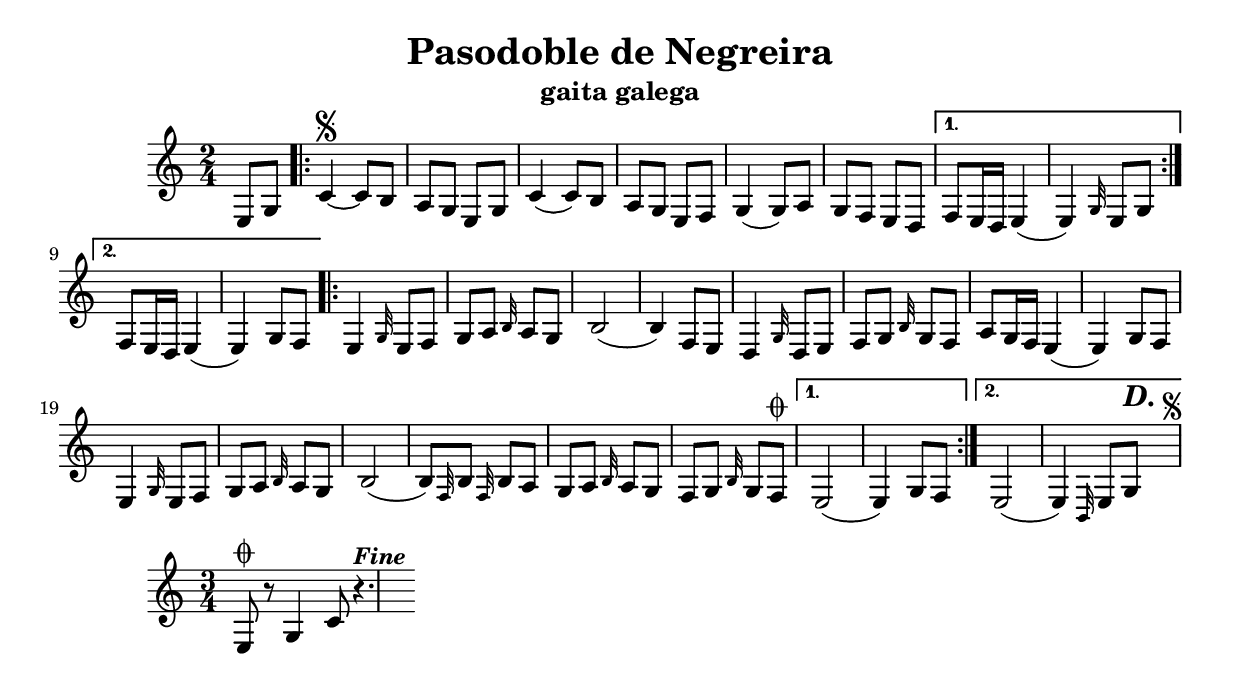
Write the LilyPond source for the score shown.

% Pasodobre de Negreira
%
% Copyright 2014 by Nito Martinez
%
% This program is free software: you can redistribute it and/or modify
% it under the terms of the GNU General Public License as published by
% the Free Software Foundation, either version 3 of the License, or
% (at your option) any later version.
% Tradicional
\version "2.16.0"
\header {
title = "Pasodoble de Negreira"
%composer = "tradicional"
instrument = "gaita galega"
}

%
% Master file for Galician Bagpipe
%

% Copyright 2013 by Nito Martinez
%
% This program is free software: you can redistribute it and/or modify
% it under the terms of the GNU General Public License as published by
% the Free Software Foundation, either version 3 of the License, or
% (at your option) any later version.
\version "2.16.0"

pSi = { \grace { b32 } }
pSiUp = { \grace { b'32 } }
pSol = { \grace { g32 } }
pLa = { \grace { a32 } }
pSolUp = { \grace { g'32 } }
bSi = { \grace { b32 } }
bSiDown = { \grace { b,32 } }
bFa = { \grace { f32 } }
bDo = { \grace { c32 } }
bDoDown = { \grace { c,32 } }

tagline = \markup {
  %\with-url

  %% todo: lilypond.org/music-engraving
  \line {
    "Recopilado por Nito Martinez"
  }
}



primeiraParte = {
    \repeat volta 2
    { 
      c4~\segno c8 b a[ g ] e g c4( c8 ) b a[ g ] e f |
      g4( g8 ) a g[ f ] e d
    }
    \alternative
    {
      { f8 e16 d e4( e4 ) \pSol e8 g }
      { f8 e16 d e4( e4 ) g8 f }
    }
}

segundaParte = {
     e4 \pSol e8 f g[ a ] \pSi a g b2( b4 ) f8 e |
     d4 \pSol d8 e f[ g ] \pSi g f a g16 f e4( e ) g8 f |
     e4 \pSol e8 f g[ a ] \pSi a g b2( b8 ) \bFa b \bFa b a g[ a ] \pSi a g |
     f g \pSi g f\coda
}
peza = {
  \relative {
    \clef treble
    \time 2/4
    \partial 4
    e8 g
    \primeiraParte
    \repeat volta 2
    {
      \segundaParte
    }
    \alternative
    {
      { e2( e4 ) g8 f }
      { e2( e4 ) \pSi e8 g^\markup { \huge \bold \italic D. \small \musicglyph #"scripts.segno" } }
    }
  }
}


fin = {
    \time 3/4
    \relative {
      e8\coda r8 g4 c8 r4.^\markup { \bold \italic Fine }
    }
}

\score {
  \peza
  \layout {}
}

\score {
  \fin
  \layout {}
}

\score {
  
  \unfoldRepeats {
    \peza
    \primeiraParte
    \segundaParte
    \fin
  }
  \midi { 
%    \tempo 4=72
  }
}
